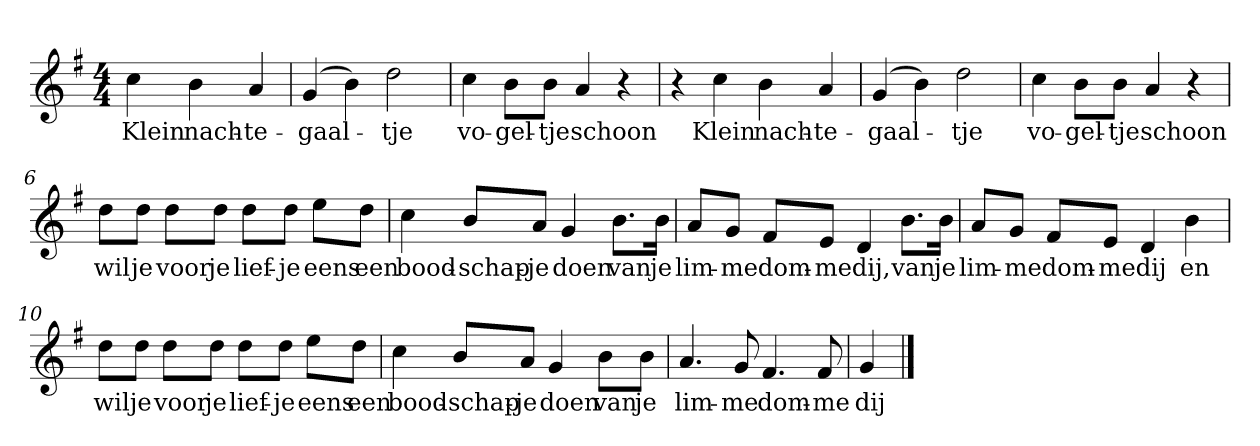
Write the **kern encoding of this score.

**kern	**text
*part1	*part1
*staff1	*staff1
*clefG2	*
*k[f#]	*
*G:	*
*M4/4	*
*MM120	*
=	=
4cc	Klein
4b	nach-
4a	-te-
=1	=1
(4g	-gaal-
4b)	.
2dd	-tje
=2	=2
4cc	vo-
8b\L	-gel-
8b\J	-tje
4a	schoon
4r	.
=3	=3
4r	.
4cc	Klein
4b	nach-
4a	-te-
=4	=4
(4g	-gaal-
4b)	.
2dd	-tje
=5	=5
4cc	vo-
8b\L	-gel-
8b\J	-tje
4a	schoon
4r	.
=6	=6
8dd\L	wil
8dd\J	je
8dd\L	voor
8dd\J	je
8dd\L	lief-
8dd\J	-je
8ee\L	eens
8dd\J	een
=7	=7
4cc	bood-
8b/L	-schap-
8a/J	-je
4g	doen
8.b\L	van
16b\Jk	je
=8	=8
8a/L	lim-
8g/J	-me
8f#/L	dom-
8e/J	-me
4d	dij,
8.b\L	van
16b\Jk	je
=9	=9
8a/L	lim-
8g/J	-me
8f#/L	dom-
8e/J	-me
4d	dij
4b	en
=10	=10
8dd\L	wil
8dd\J	je
8dd\L	voor
8dd\J	je
8dd\L	lief-
8dd\J	-je
8ee\L	eens
8dd\J	een
=11	=11
4cc	bood-
8b/L	-schap-
8a/J	-je
4g	doen
8b\L	van
8b\J	je
=12	=12
4.a	lim-
8g	-me
4.f#	dom-
8f#	-me
=13	=13
4g	dij
==	==
*-	*-
